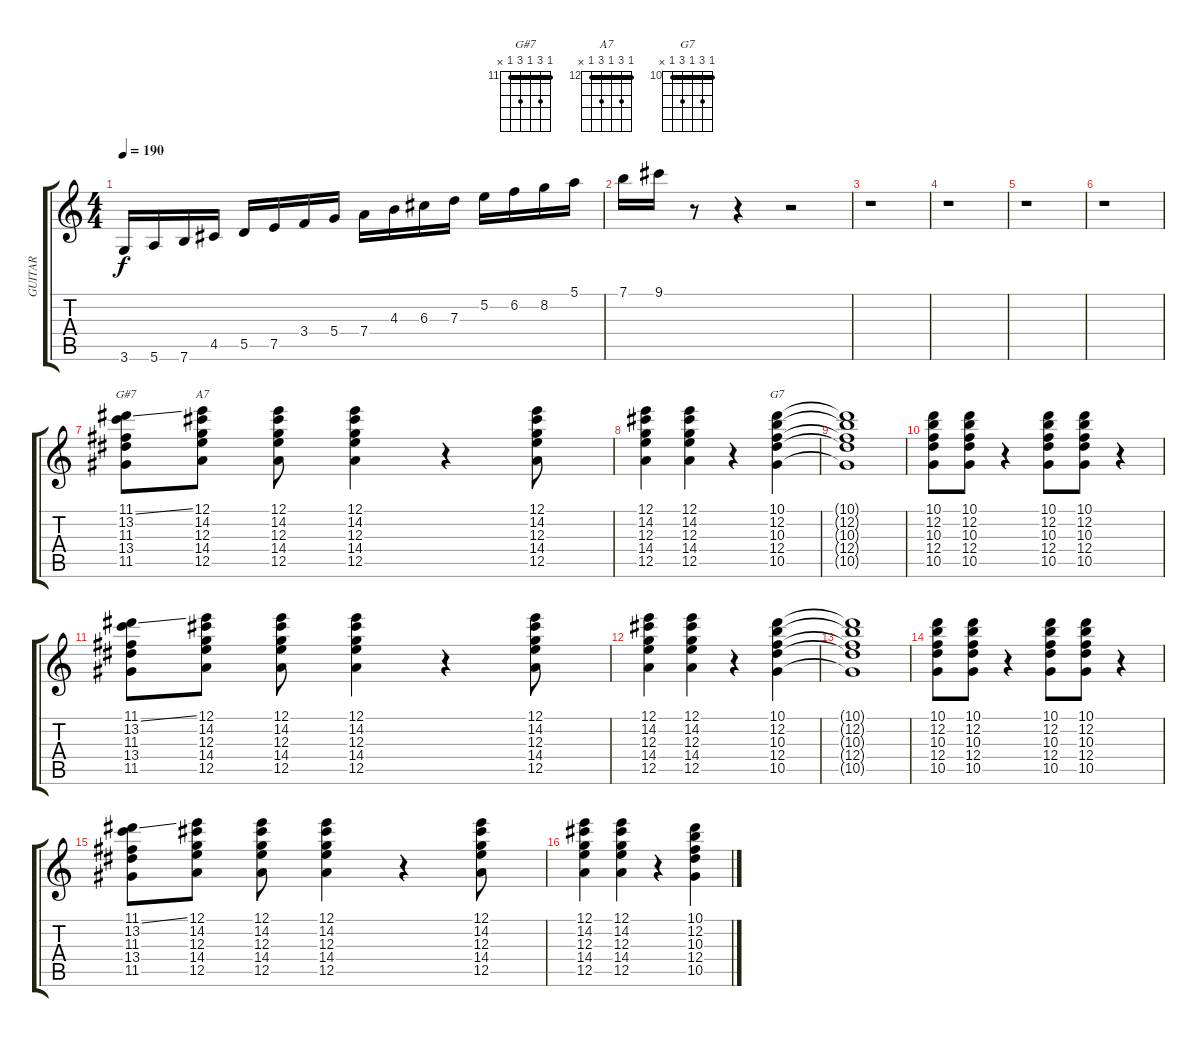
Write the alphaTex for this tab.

\track ("GUITAR" "GUITAR") {instrument electricguitarjazz}
\staff {score tabs}
\tuning (E4 B3 G3 D3 A2 E2) {hide}
\chord ("G#7" 11 13 11 13 11 x) {firstfret 11 barre 11}
\chord ("A7" 12 14 12 14 12 x) {firstfret 12 barre 12}
\chord ("G7" 10 12 10 12 10 x) {firstfret 10 barre 10}
\ts (4 4)
\tempo 190
\clef g2
\ks c
3.6.16{dy f instrument electricguitarjazz} 5.6.16 7.6.16 4.5.16 5.5.16 7.5.16 3.4.16 5.4.16 7.4.16 4.3.16 6.3.16 7.3.16 5.2.16 6.2.16 8.2.16 5.1.16 |
7.1.16 9.1.16 r.8 r.4 r.2 |
r.1 |
r.1 |
r.1 |
r.1 |
(11.1{ss} 13.2 11.3 13.4 11.5).8{ch "G#7"} (12.1 14.2 12.3 14.4 12.5).8{ch "A7"} (12.1 14.2 12.3 14.4 12.5).8 (12.1 14.2 12.3 14.4 12.5).4 r.4 (12.1 14.2 12.3 14.4 12.5).8 |
(12.1 14.2 12.3 14.4 12.5).4 (12.1 14.2 12.3 14.4 12.5).4 r.4 (10.1 12.2 10.3 12.4 10.5).4{ch "G7"} |
(10.1{t} 12.2{t} 10.3{t} 12.4{t} 10.5{t}).1 |
(10.1 12.2 10.3 12.4 10.5).8 (10.1 12.2 10.3 12.4 10.5).8 r.4 (10.1 12.2 10.3 12.4 10.5).8 (10.1 12.2 10.3 12.4 10.5).8 r.4 |
(11.1{ss} 13.2 11.3 13.4 11.5).8 (12.1 14.2 12.3 14.4 12.5).8 (12.1 14.2 12.3 14.4 12.5).8 (12.1 14.2 12.3 14.4 12.5).4 r.4 (12.1 14.2 12.3 14.4 12.5).8 |
(12.1 14.2 12.3 14.4 12.5).4 (12.1 14.2 12.3 14.4 12.5).4 r.4 (10.1 12.2 10.3 12.4 10.5).4 |
(10.1{t} 12.2{t} 10.3{t} 12.4{t} 10.5{t}).1 |
(10.1 12.2 10.3 12.4 10.5).8 (10.1 12.2 10.3 12.4 10.5).8 r.4 (10.1 12.2 10.3 12.4 10.5).8 (10.1 12.2 10.3 12.4 10.5).8 r.4 |
(11.1{ss} 13.2 11.3 13.4 11.5).8 (12.1 14.2 12.3 14.4 12.5).8 (12.1 14.2 12.3 14.4 12.5).8 (12.1 14.2 12.3 14.4 12.5).4 r.4 (12.1 14.2 12.3 14.4 12.5).8 |
(12.1 14.2 12.3 14.4 12.5).4 (12.1 14.2 12.3 14.4 12.5).4 r.4 (10.1 12.2 10.3 12.4 10.5).4
